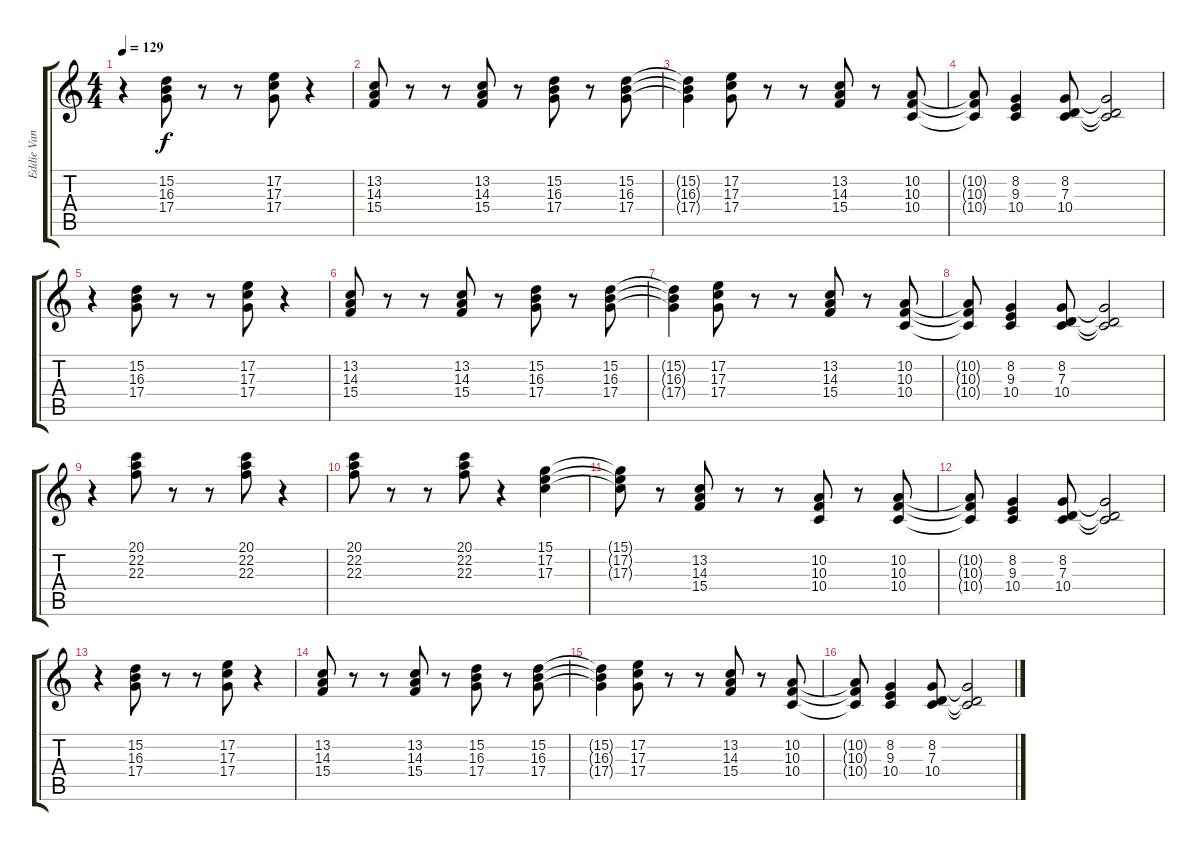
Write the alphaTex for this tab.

\track ("Eddie Van Halen" "Eddie Van ") {instrument lead2sawtooth}
\staff {score tabs}
\tuning (E4 B3 G3 D3 A2 E2) {hide}
\ts (4 4)
\tempo 129
\clef g2
\ks c
r.4{dy f instrument lead2sawtooth} (15.2 16.3 17.4).8 r.8 r.8 (17.2 17.3 17.4).8 r.4 |
(13.2 14.3 15.4).8 r.8 r.8 (13.2 14.3 15.4).8 r.8 (15.2 16.3 17.4).8 r.8 (15.2 16.3 17.4).8 |
(15.2{t} 16.3{t} 17.4{t}).4 (17.2 17.3 17.4).8 r.8 r.8 (13.2 14.3 15.4).8 r.8 (10.2 10.3 10.4).8 |
(10.2{t} 10.3{t} 10.4{t}).8 (8.2 9.3 10.4).4 (8.2 7.3 10.4).8 (8.2{t} 7.3{t} 10.4{t}).2 |
r.4 (15.2 16.3 17.4).8 r.8 r.8 (17.2 17.3 17.4).8 r.4 |
(13.2 14.3 15.4).8 r.8 r.8 (13.2 14.3 15.4).8 r.8 (15.2 16.3 17.4).8 r.8 (15.2 16.3 17.4).8 |
(15.2{t} 16.3{t} 17.4{t}).4 (17.2 17.3 17.4).8 r.8 r.8 (13.2 14.3 15.4).8 r.8 (10.2 10.3 10.4).8 |
(10.2{t} 10.3{t} 10.4{t}).8 (8.2 9.3 10.4).4 (8.2 7.3 10.4).8 (8.2{t} 7.3{t} 10.4{t}).2 |
r.4 (20.1 22.2 22.3).8 r.8 r.8 (20.1 22.2 22.3).8 r.4 |
(20.1 22.2 22.3).8 r.8 r.8 (20.1 22.2 22.3).8 r.4 (15.1 17.2 17.3).4 |
(15.1{t} 17.2{t} 17.3{t}).8 r.8 (13.2 14.3 15.4).8 r.8 r.8 (10.2 10.3 10.4).8 r.8 (10.2 10.3 10.4).8 |
(10.2{t} 10.3{t} 10.4{t}).8 (8.2 9.3 10.4).4 (8.2 7.3 10.4).8 (8.2{t} 7.3{t} 10.4{t}).2 |
r.4 (15.2 16.3 17.4).8 r.8 r.8 (17.2 17.3 17.4).8 r.4 |
(13.2 14.3 15.4).8 r.8 r.8 (13.2 14.3 15.4).8 r.8 (15.2 16.3 17.4).8 r.8 (15.2 16.3 17.4).8 |
(15.2{t} 16.3{t} 17.4{t}).4 (17.2 17.3 17.4).8 r.8 r.8 (13.2 14.3 15.4).8 r.8 (10.2 10.3 10.4).8 |
(10.2{t} 10.3{t} 10.4{t}).8 (8.2 9.3 10.4).4 (8.2 7.3 10.4).8 (8.2{t} 7.3{t} 10.4{t}).2
